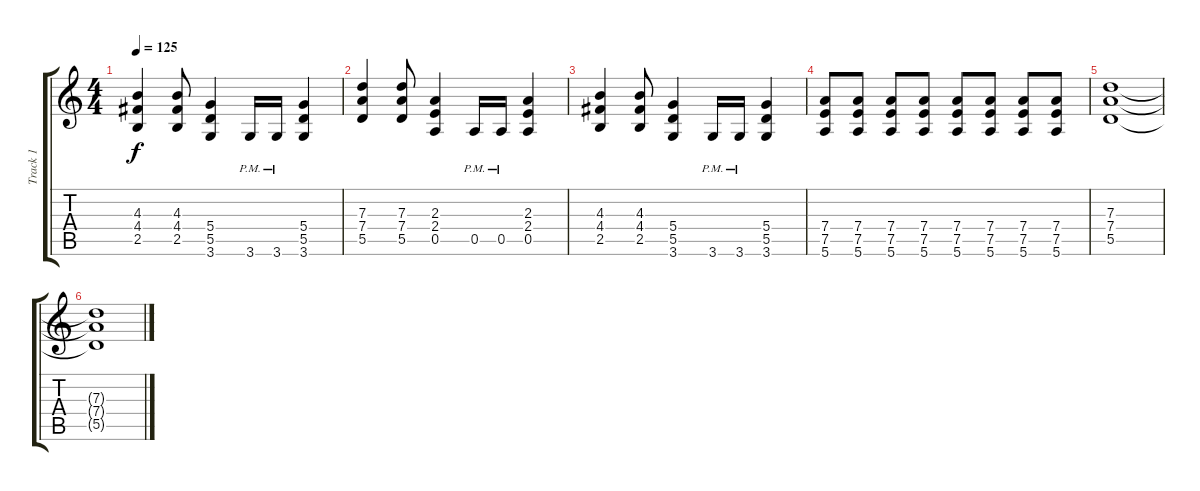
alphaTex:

\track ("Track 1" "Track 1") {instrument distortionguitar}
\staff {score tabs}
\tuning (E4 B3 G3 D3 A2 E2) {hide}
\ts (4 4)
\tempo 125
\clef g2
\ks c
(4.3 4.4 2.5).4{dy f} (4.3 4.4 2.5).8 (5.4 5.5 3.6).4 3.6{pm}.16 3.6{pm}.16 (5.4 5.5 3.6).4 |
(7.3 7.4 5.5).4 (7.3 7.4 5.5).8 (2.3 2.4 0.5).4 0.5{pm}.16 0.5{pm}.16 (2.3 2.4 0.5).4 |
(4.3 4.4 2.5).4 (4.3 4.4 2.5).8 (5.4 5.5 3.6).4 3.6{pm}.16 3.6{pm}.16 (5.4 5.5 3.6).4 |
(7.4 7.5 5.6).8 (7.4 7.5 5.6).8 (7.4 7.5 5.6).8 (7.4 7.5 5.6).8 (7.4 7.5 5.6).8 (7.4 7.5 5.6).8 (7.4 7.5 5.6).8 (7.4 7.5 5.6).8 |
(7.3 7.4 5.5).1 |
(7.3{t} 7.4{t} 5.5{t}).1
